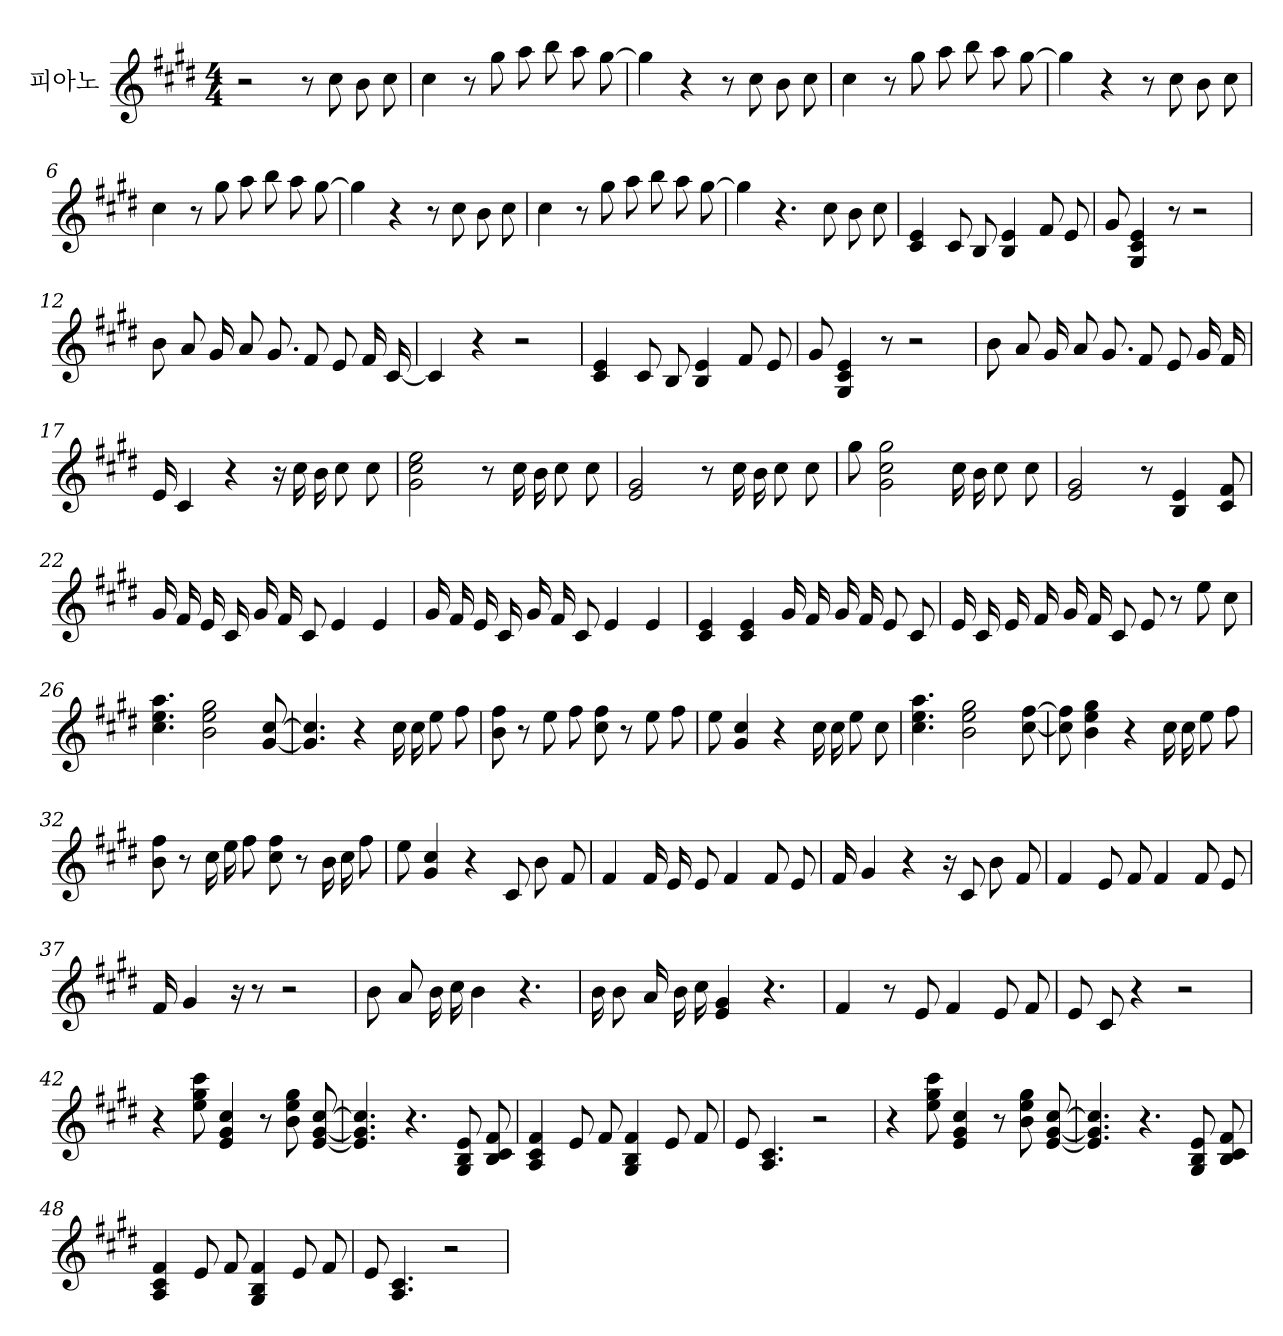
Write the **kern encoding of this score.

**kern
*part1
*staff1
*I"피아노
*clefG2
*k[f#c#g#d#]
*M4/4
=1
2r
8r
8cc#
8b
8cc#
=2
4cc#
8r
8gg#
8aa
8bb
8aa
[8gg#
=3
4gg#]
4r
8r
8cc#
8b
8cc#
=4
4cc#
8r
8gg#
8aa
8bb
8aa
[8gg#
=5
4gg#]
4r
8r
8cc#
8b
8cc#
=6
4cc#
8r
8gg#
8aa
8bb
8aa
[8gg#
=7
4gg#]
4r
8r
8cc#
8b
8cc#
=8
4cc#
8r
8gg#
8aa
8bb
8aa
[8gg#
=9
4gg#]
4.r
8cc#
8b
8cc#
=10
4c# 4e
8c#
8B
4B 4e
8f#
8e
=11
8g#
4G# 4c# 4e
8r
2r
=12
8b
8a
16g#
8a
8.g#
8f#
8e
16f#
[16c#
=13
4c#]
4r
2r
=14
4c# 4e
8c#
8B
4B 4e
8f#
8e
=15
8g#
4G# 4c# 4e
8r
2r
=16
8b
8a
16g#
8a
8.g#
8f#
8e
16g#
16f#
=17
16e
4c#
4r
16r
16cc#
16b
8cc#
8cc#
=18
2g# 2cc# 2ee
8r
16cc#
16b
8cc#
8cc#
=19
2e 2g#
8r
16cc#
16b
8cc#
8cc#
=20
8gg#
2g# 2cc# 2gg#
16cc#
16b
8cc#
8cc#
=21
2e 2g#
8r
4B 4e
8c# 8f#
=22
16g#
16f#
16e
16c#
16g#
16f#
8c#
4e
4e
=23
16g#
16f#
16e
16c#
16g#
16f#
8c#
4e
4e
=24
4c# 4e
4c# 4e
16g#
16f#
16g#
16f#
8e
8c#
=25
16e
16c#
16e
16f#
16g#
16f#
8c#
8e
8r
8ee
8cc#
=26
4.cc# 4.ee 4.aa
2b 2ee 2gg#
[8g# [8cc#
=27
4.g#] 4.cc#]
4r
16cc#
16cc#
8ee
8ff#
=28
8b 8ff#
8r
8ee
8ff#
8cc# 8ff#
8r
8ee
8ff#
=29
8ee
4g# 4cc#
4r
16cc#
16cc#
8ee
8cc#
=30
4.cc# 4.ee 4.aa
2b 2ee 2gg#
[8cc# [8ff#
=31
8cc#] 8ff#]
4b 4ee 4gg#
4r
16cc#
16cc#
8ee
8ff#
=32
8b 8ff#
8r
16cc#
16ee
8ff#
8cc# 8ff#
8r
16b
16cc#
8ff#
=33
8ee
4g# 4cc#
4r
8c#
8b
8f#
=34
4f#
16f#
16e
8e
4f#
8f#
8e
=35
16f#
4g#
4r
16r
8c#
8b
8f#
=36
4f#
8e
8f#
4f#
8f#
8e
=37
16f#
4g#
16r
8r
2r
=38
8b
8a
16b
16cc#
4b
4.r
=39
16b
8b
16a
16b
16cc#
4e 4g#
4.r
=40
4f#
8r
8e
4f#
8e
8f#
=41
8e
8c#
4r
2r
=42
4r
8ee 8gg# 8ccc#
4e 4g# 4cc#
8r
8b 8ee 8gg#
[8e [8g# [8cc#
=43
4.e] 4.g#] 4.cc#]
4.r
8G# 8B 8e
8B 8c# 8f#
=44
4A 4c# 4f#
8e
8f#
4G# 4B 4f#
8e
8f#
=45
8e
4.A 4.c#
2r
=46
4r
8ee 8gg# 8ccc#
4e 4g# 4cc#
8r
8b 8ee 8gg#
[8e [8g# [8cc#
=47
4.e] 4.g#] 4.cc#]
4.r
8G# 8B 8e
8B 8c# 8f#
=48
4A 4c# 4f#
8e
8f#
4G# 4B 4f#
8e
8f#
=49
8e
4.A 4.c#
2r
=
*-
